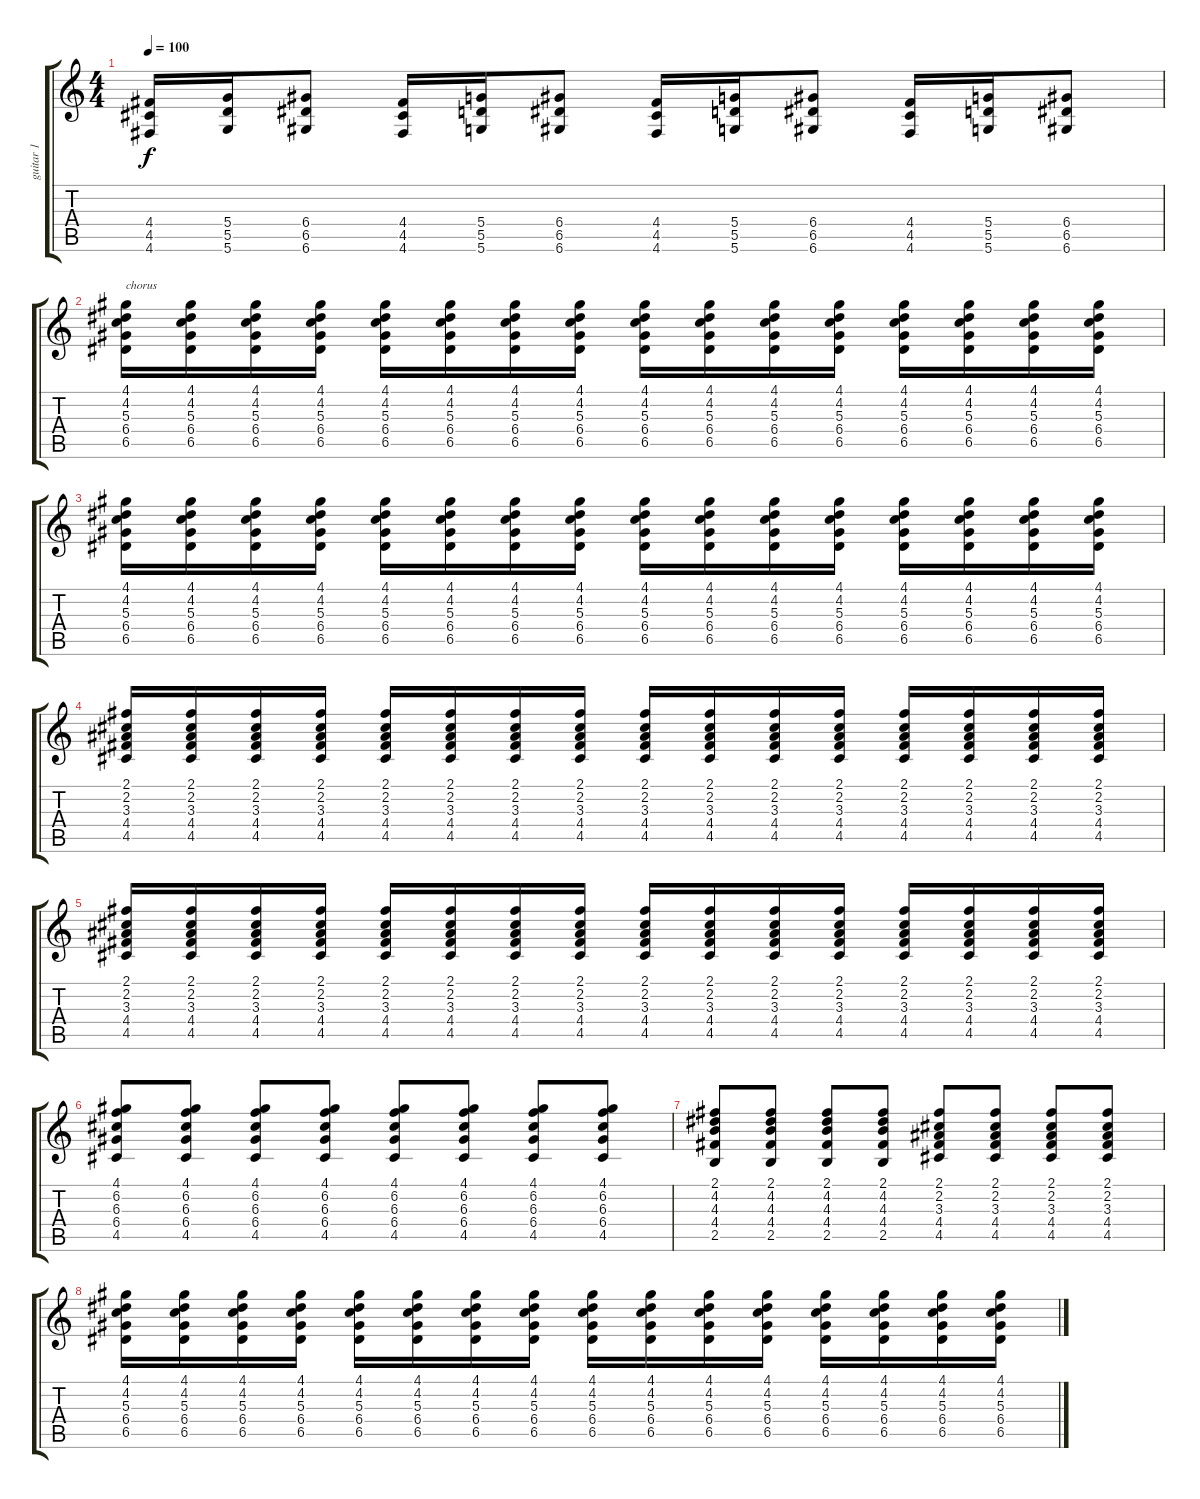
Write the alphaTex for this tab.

\track ("guitar 1" "guitar 1") {instrument overdrivenguitar}
\staff {score tabs}
\tuning (E4 B3 G3 D3 A2 D2) {hide}
\ts (4 4)
\tempo 100
\clef g2
\ks c
(4.4 4.5 4.6).16{dy f} (5.4 5.5 5.6).16 (6.4 6.5 6.6).8 (4.4 4.5 4.6).16 (5.4 5.5 5.6).16 (6.4 6.5 6.6).8 (4.4 4.5 4.6).16 (5.4 5.5 5.6).16 (6.4 6.5 6.6).8 (4.4 4.5 4.6).16 (5.4 5.5 5.6).16 (6.4 6.5 6.6).8 |
(4.1 4.2 5.3 6.4 6.5).16{txt "chorus"} (4.1 4.2 5.3 6.4 6.5).16 (4.1 4.2 5.3 6.4 6.5).16 (4.1 4.2 5.3 6.4 6.5).16 (4.1 4.2 5.3 6.4 6.5).16 (4.1 4.2 5.3 6.4 6.5).16 (4.1 4.2 5.3 6.4 6.5).16 (4.1 4.2 5.3 6.4 6.5).16 (4.1 4.2 5.3 6.4 6.5).16 (4.1 4.2 5.3 6.4 6.5).16 (4.1 4.2 5.3 6.4 6.5).16 (4.1 4.2 5.3 6.4 6.5).16 (4.1 4.2 5.3 6.4 6.5).16 (4.1 4.2 5.3 6.4 6.5).16 (4.1 4.2 5.3 6.4 6.5).16 (4.1 4.2 5.3 6.4 6.5).16 |
(4.1 4.2 5.3 6.4 6.5).16 (4.1 4.2 5.3 6.4 6.5).16 (4.1 4.2 5.3 6.4 6.5).16 (4.1 4.2 5.3 6.4 6.5).16 (4.1 4.2 5.3 6.4 6.5).16 (4.1 4.2 5.3 6.4 6.5).16 (4.1 4.2 5.3 6.4 6.5).16 (4.1 4.2 5.3 6.4 6.5).16 (4.1 4.2 5.3 6.4 6.5).16 (4.1 4.2 5.3 6.4 6.5).16 (4.1 4.2 5.3 6.4 6.5).16 (4.1 4.2 5.3 6.4 6.5).16 (4.1 4.2 5.3 6.4 6.5).16 (4.1 4.2 5.3 6.4 6.5).16 (4.1 4.2 5.3 6.4 6.5).16 (4.1 4.2 5.3 6.4 6.5).16 |
(2.1 2.2 3.3 4.4 4.5).16 (2.1 2.2 3.3 4.4 4.5).16 (2.1 2.2 3.3 4.4 4.5).16 (2.1 2.2 3.3 4.4 4.5).16 (2.1 2.2 3.3 4.4 4.5).16 (2.1 2.2 3.3 4.4 4.5).16 (2.1 2.2 3.3 4.4 4.5).16 (2.1 2.2 3.3 4.4 4.5).16 (2.1 2.2 3.3 4.4 4.5).16 (2.1 2.2 3.3 4.4 4.5).16 (2.1 2.2 3.3 4.4 4.5).16 (2.1 2.2 3.3 4.4 4.5).16 (2.1 2.2 3.3 4.4 4.5).16 (2.1 2.2 3.3 4.4 4.5).16 (2.1 2.2 3.3 4.4 4.5).16 (2.1 2.2 3.3 4.4 4.5).16 |
(2.1 2.2 3.3 4.4 4.5).16 (2.1 2.2 3.3 4.4 4.5).16 (2.1 2.2 3.3 4.4 4.5).16 (2.1 2.2 3.3 4.4 4.5).16 (2.1 2.2 3.3 4.4 4.5).16 (2.1 2.2 3.3 4.4 4.5).16 (2.1 2.2 3.3 4.4 4.5).16 (2.1 2.2 3.3 4.4 4.5).16 (2.1 2.2 3.3 4.4 4.5).16 (2.1 2.2 3.3 4.4 4.5).16 (2.1 2.2 3.3 4.4 4.5).16 (2.1 2.2 3.3 4.4 4.5).16 (2.1 2.2 3.3 4.4 4.5).16 (2.1 2.2 3.3 4.4 4.5).16 (2.1 2.2 3.3 4.4 4.5).16 (2.1 2.2 3.3 4.4 4.5).16 |
(4.1 6.2 6.3 6.4 4.5).8 (4.1 6.2 6.3 6.4 4.5).8 (4.1 6.2 6.3 6.4 4.5).8 (4.1 6.2 6.3 6.4 4.5).8 (4.1 6.2 6.3 6.4 4.5).8 (4.1 6.2 6.3 6.4 4.5).8 (4.1 6.2 6.3 6.4 4.5).8 (4.1 6.2 6.3 6.4 4.5).8 |
(2.1 4.2 4.3 4.4 2.5).8 (2.1 4.2 4.3 4.4 2.5).8 (2.1 4.2 4.3 4.4 2.5).8 (2.1 4.2 4.3 4.4 2.5).8 (2.1 2.2 3.3 4.4 4.5).8 (2.1 2.2 3.3 4.4 4.5).8 (2.1 2.2 3.3 4.4 4.5).8 (2.1 2.2 3.3 4.4 4.5).8 |
(4.1 4.2 5.3 6.4 6.5).16 (4.1 4.2 5.3 6.4 6.5).16 (4.1 4.2 5.3 6.4 6.5).16 (4.1 4.2 5.3 6.4 6.5).16 (4.1 4.2 5.3 6.4 6.5).16 (4.1 4.2 5.3 6.4 6.5).16 (4.1 4.2 5.3 6.4 6.5).16 (4.1 4.2 5.3 6.4 6.5).16 (4.1 4.2 5.3 6.4 6.5).16 (4.1 4.2 5.3 6.4 6.5).16 (4.1 4.2 5.3 6.4 6.5).16 (4.1 4.2 5.3 6.4 6.5).16 (4.1 4.2 5.3 6.4 6.5).16 (4.1 4.2 5.3 6.4 6.5).16 (4.1 4.2 5.3 6.4 6.5).16 (4.1 4.2 5.3 6.4 6.5).16
